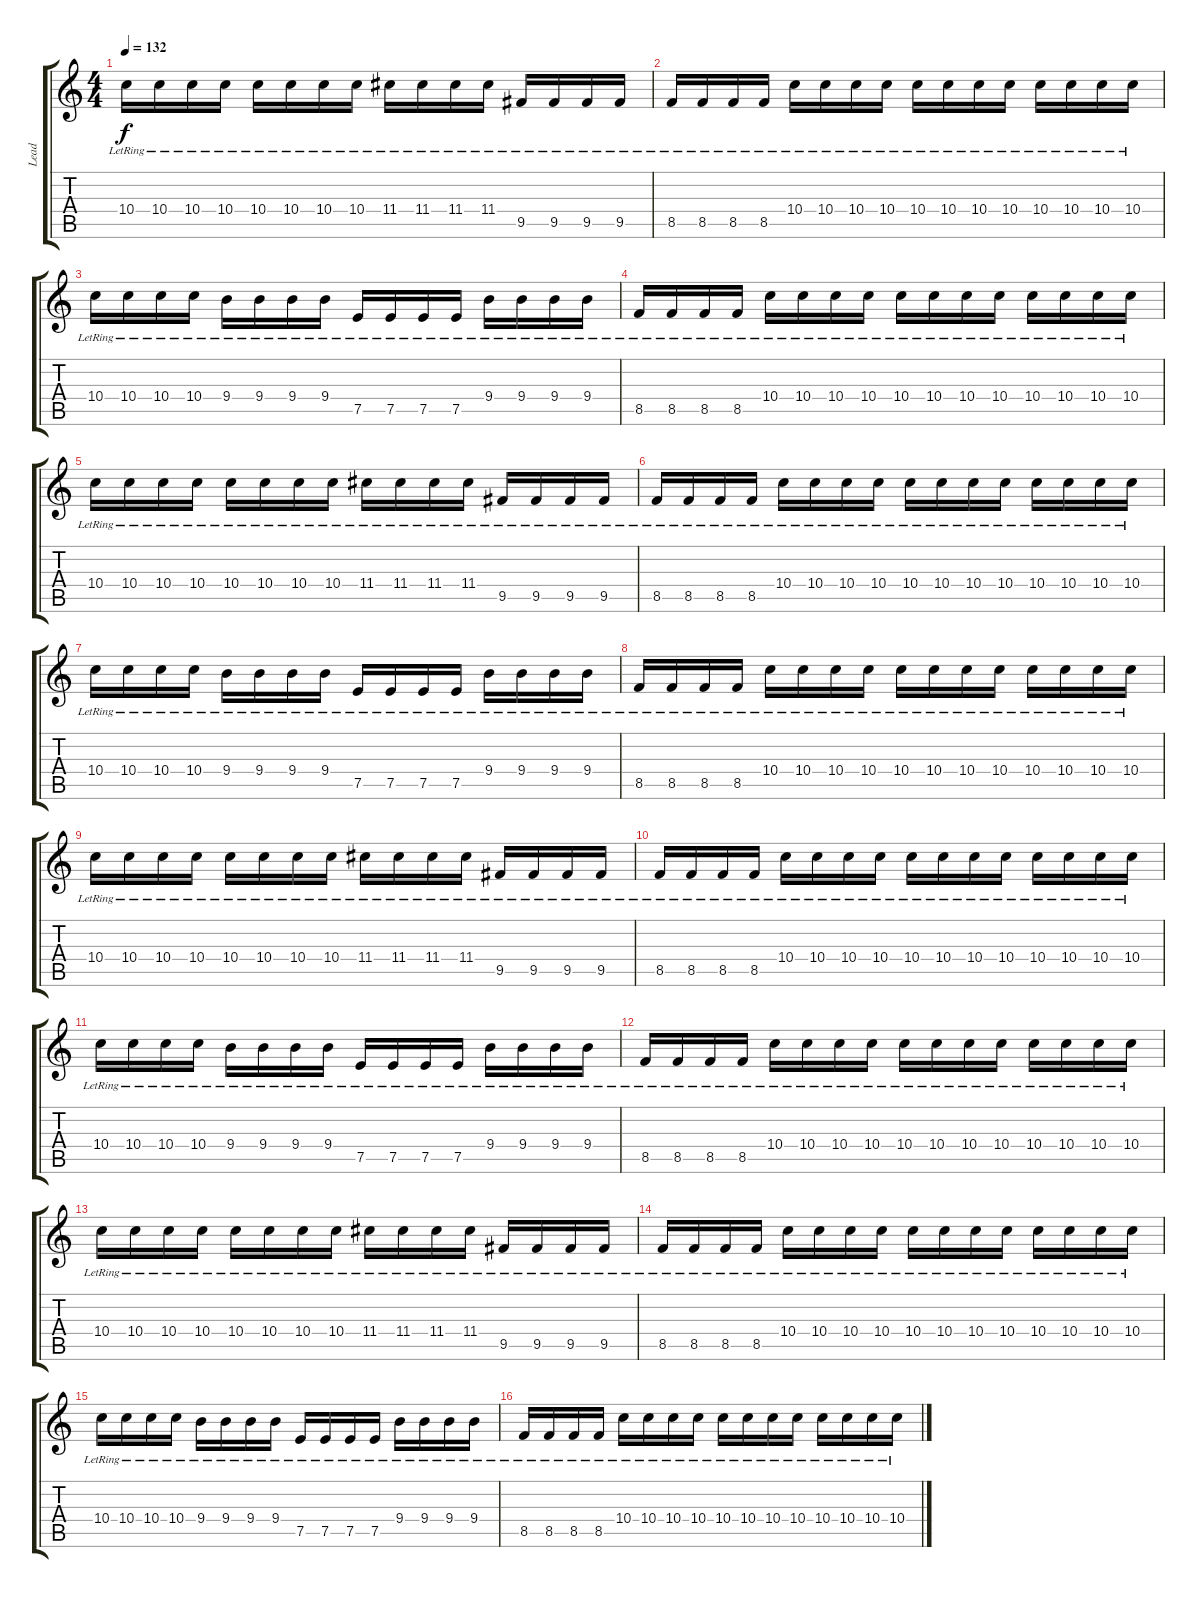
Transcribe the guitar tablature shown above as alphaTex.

\track ("Lead " "Lead ") {instrument distortionguitar}
\staff {score tabs}
\tuning (E4 B3 G3 D3 A2 E2) {hide}
\ts (4 4)
\tempo 132
\clef g2
\ks c
10.4{lr}.16{dy f} 10.4{lr}.16 10.4{lr}.16 10.4{lr}.16 10.4{lr}.16 10.4{lr}.16 10.4{lr}.16 10.4{lr}.16 11.4{lr}.16 11.4{lr}.16 11.4{lr}.16 11.4{lr}.16 9.5{lr}.16 9.5{lr}.16 9.5{lr}.16 9.5{lr}.16 |
8.5{lr}.16 8.5{lr}.16 8.5{lr}.16 8.5{lr}.16 10.4{lr}.16 10.4{lr}.16 10.4{lr}.16 10.4{lr}.16 10.4{lr}.16 10.4{lr}.16 10.4{lr}.16 10.4{lr}.16 10.4{lr}.16 10.4{lr}.16 10.4{lr}.16 10.4{lr}.16 |
10.4{lr}.16 10.4{lr}.16 10.4{lr}.16 10.4{lr}.16 9.4{lr}.16 9.4{lr}.16 9.4{lr}.16 9.4{lr}.16 7.5{lr}.16 7.5{lr}.16 7.5{lr}.16 7.5{lr}.16 9.4{lr}.16 9.4{lr}.16 9.4{lr}.16 9.4{lr}.16 |
8.5{lr}.16 8.5{lr}.16 8.5{lr}.16 8.5{lr}.16 10.4{lr}.16 10.4{lr}.16 10.4{lr}.16 10.4{lr}.16 10.4{lr}.16 10.4{lr}.16 10.4{lr}.16 10.4{lr}.16 10.4{lr}.16 10.4{lr}.16 10.4{lr}.16 10.4{lr}.16 |
10.4{lr}.16 10.4{lr}.16 10.4{lr}.16 10.4{lr}.16 10.4{lr}.16 10.4{lr}.16 10.4{lr}.16 10.4{lr}.16 11.4{lr}.16 11.4{lr}.16 11.4{lr}.16 11.4{lr}.16 9.5{lr}.16 9.5{lr}.16 9.5{lr}.16 9.5{lr}.16 |
8.5{lr}.16 8.5{lr}.16 8.5{lr}.16 8.5{lr}.16 10.4{lr}.16 10.4{lr}.16 10.4{lr}.16 10.4{lr}.16 10.4{lr}.16 10.4{lr}.16 10.4{lr}.16 10.4{lr}.16 10.4{lr}.16 10.4{lr}.16 10.4{lr}.16 10.4{lr}.16 |
10.4{lr}.16 10.4{lr}.16 10.4{lr}.16 10.4{lr}.16 9.4{lr}.16 9.4{lr}.16 9.4{lr}.16 9.4{lr}.16 7.5{lr}.16 7.5{lr}.16 7.5{lr}.16 7.5{lr}.16 9.4{lr}.16 9.4{lr}.16 9.4{lr}.16 9.4{lr}.16 |
8.5{lr}.16 8.5{lr}.16 8.5{lr}.16 8.5{lr}.16 10.4{lr}.16 10.4{lr}.16 10.4{lr}.16 10.4{lr}.16 10.4{lr}.16 10.4{lr}.16 10.4{lr}.16 10.4{lr}.16 10.4{lr}.16 10.4{lr}.16 10.4{lr}.16 10.4{lr}.16 |
10.4{lr}.16 10.4{lr}.16 10.4{lr}.16 10.4{lr}.16 10.4{lr}.16 10.4{lr}.16 10.4{lr}.16 10.4{lr}.16 11.4{lr}.16 11.4{lr}.16 11.4{lr}.16 11.4{lr}.16 9.5{lr}.16 9.5{lr}.16 9.5{lr}.16 9.5{lr}.16 |
8.5{lr}.16 8.5{lr}.16 8.5{lr}.16 8.5{lr}.16 10.4{lr}.16 10.4{lr}.16 10.4{lr}.16 10.4{lr}.16 10.4{lr}.16 10.4{lr}.16 10.4{lr}.16 10.4{lr}.16 10.4{lr}.16 10.4{lr}.16 10.4{lr}.16 10.4{lr}.16 |
10.4{lr}.16 10.4{lr}.16 10.4{lr}.16 10.4{lr}.16 9.4{lr}.16 9.4{lr}.16 9.4{lr}.16 9.4{lr}.16 7.5{lr}.16 7.5{lr}.16 7.5{lr}.16 7.5{lr}.16 9.4{lr}.16 9.4{lr}.16 9.4{lr}.16 9.4{lr}.16 |
8.5{lr}.16 8.5{lr}.16 8.5{lr}.16 8.5{lr}.16 10.4{lr}.16 10.4{lr}.16 10.4{lr}.16 10.4{lr}.16 10.4{lr}.16 10.4{lr}.16 10.4{lr}.16 10.4{lr}.16 10.4{lr}.16 10.4{lr}.16 10.4{lr}.16 10.4{lr}.16 |
10.4{lr}.16 10.4{lr}.16 10.4{lr}.16 10.4{lr}.16 10.4{lr}.16 10.4{lr}.16 10.4{lr}.16 10.4{lr}.16 11.4{lr}.16 11.4{lr}.16 11.4{lr}.16 11.4{lr}.16 9.5{lr}.16 9.5{lr}.16 9.5{lr}.16 9.5{lr}.16 |
8.5{lr}.16 8.5{lr}.16 8.5{lr}.16 8.5{lr}.16 10.4{lr}.16 10.4{lr}.16 10.4{lr}.16 10.4{lr}.16 10.4{lr}.16 10.4{lr}.16 10.4{lr}.16 10.4{lr}.16 10.4{lr}.16 10.4{lr}.16 10.4{lr}.16 10.4{lr}.16 |
10.4{lr}.16 10.4{lr}.16 10.4{lr}.16 10.4{lr}.16 9.4{lr}.16 9.4{lr}.16 9.4{lr}.16 9.4{lr}.16 7.5{lr}.16 7.5{lr}.16 7.5{lr}.16 7.5{lr}.16 9.4{lr}.16 9.4{lr}.16 9.4{lr}.16 9.4{lr}.16 |
8.5{lr}.16 8.5{lr}.16 8.5{lr}.16 8.5{lr}.16 10.4{lr}.16 10.4{lr}.16 10.4{lr}.16 10.4{lr}.16 10.4{lr}.16 10.4{lr}.16 10.4{lr}.16 10.4{lr}.16 10.4{lr}.16 10.4{lr}.16 10.4{lr}.16 10.4{lr}.16
